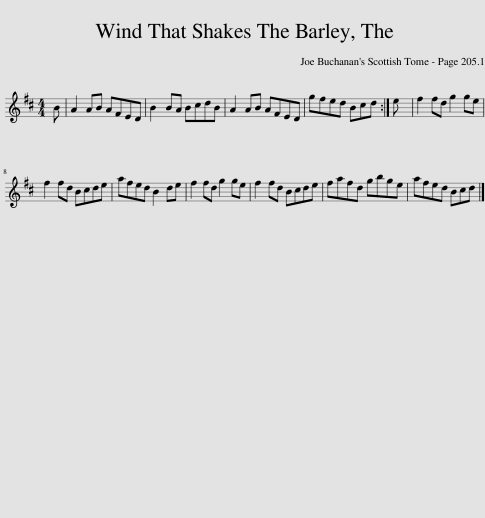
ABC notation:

X:1
L:1/8
M:4/4
I:linebreak $
K:D
V:1 treble
V:1
 B | A2 AB AFED | B2 BA BcdB | A2 AB AFED | gfed Bcd :| %5
 e | f2 fd g2 ge |$ f2 fd Bcde | afed B2 de | f2 fd g2 ge | %10
 f2 fd Bcde | fafd gbge | afed Bcd |] %13
